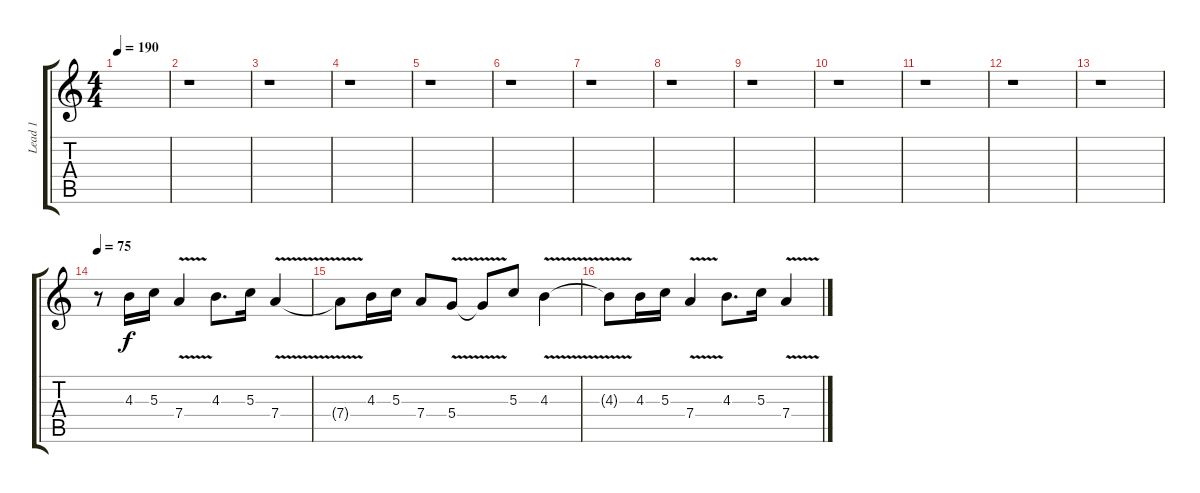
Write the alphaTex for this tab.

\track ("Lead 1" "Lead 1") {instrument distortionguitar}
\staff {score tabs}
\tuning (E4 B3 G3 D3 A2 E2) {hide}
\ts (4 4)
\tempo 190
\tempo 75
\tempo 190
\clef g2
\ks c
|
r.1 |
r.1 |
r.1 |
r.1 |
r.1 |
r.1 |
r.1 |
r.1 |
r.1 |
r.1 |
r.1 |
r.1 |
\tempo 75
r.8 4.3.16 5.3.16 7.4{v}.4 4.3.8{d} 5.3.16 7.4{v}.4 |
7.4{t}.8 4.3.16 5.3.16 7.4.8 5.4{v}.8 5.4{t}.8 5.3.8 4.3{v}.4 |
4.3{t}.8 4.3.16 5.3.16 7.4{v}.4 4.3.8{d} 5.3.16 7.4{v}.4
